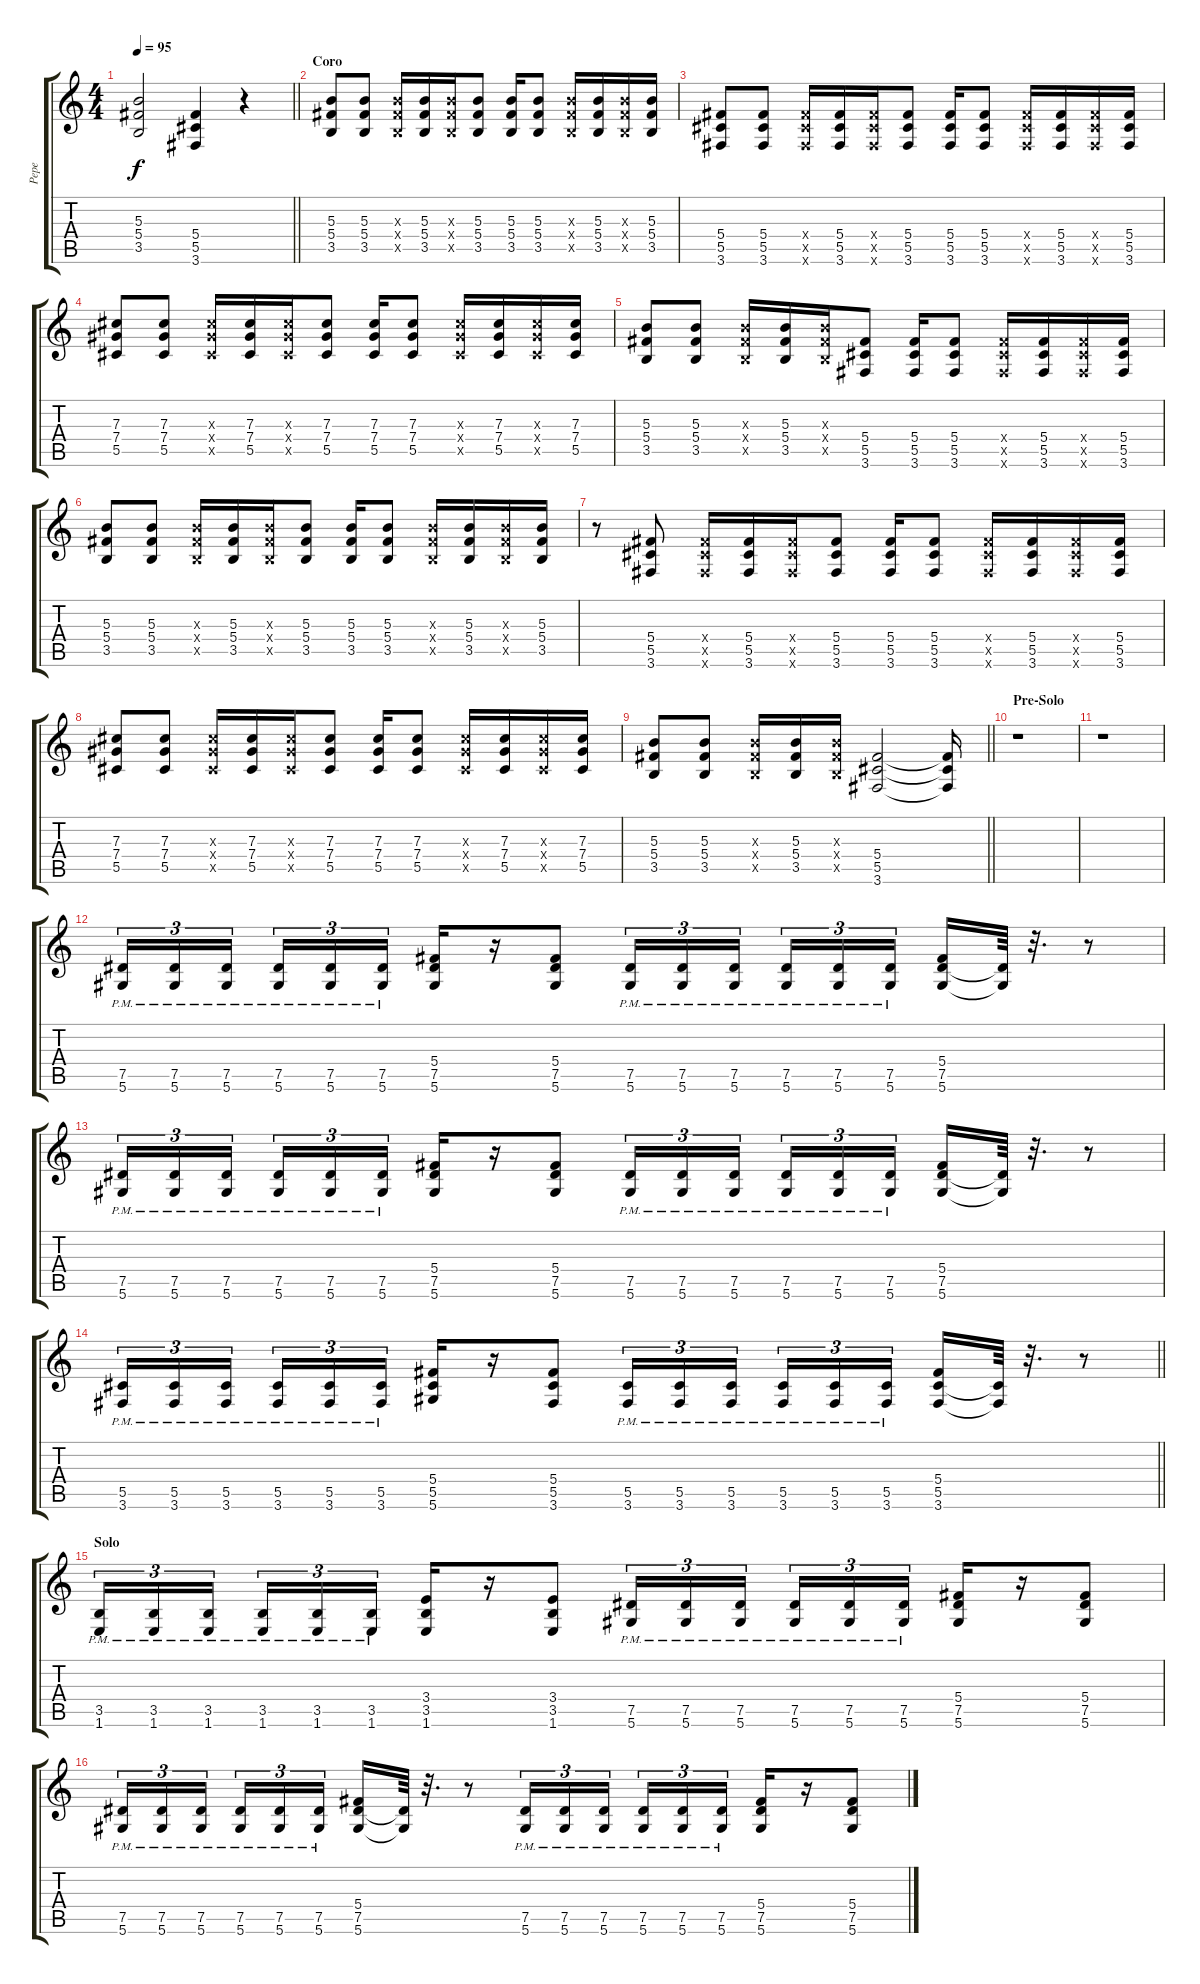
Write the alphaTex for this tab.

\track ("Pepe" "Pepe") {instrument distortionguitar}
\staff {score tabs}
\tuning (Eb4 Bb3 Gb3 Db3 Ab2 Eb2) {hide}
\ts (4 4)
\tempo 95
\clef g2
\barLineRight lightlight
\ks c
(5.3 5.4 3.5).2{dy f} (5.4 5.5 3.6).4 r.4 |
\section ("" "Coro")
(5.3 5.4 3.5).8 (5.3 5.4 3.5).8 (5.3{x} 5.4{x} 3.5{x}).16 (5.3 5.4 3.5).16 (5.3{x} 5.4{x} 3.5{x}).16 (5.3 5.4 3.5).8 (5.3 5.4 3.5).16 (5.3 5.4 3.5).8 (5.3{x} 5.4{x} 3.5{x}).16 (5.3 5.4 3.5).16 (5.3{x} 5.4{x} 3.5{x}).16 (5.3 5.4 3.5).16 |
(5.4 5.5 3.6).8 (5.4 5.5 3.6).8 (5.4{x} 5.5{x} 3.6{x}).16 (5.4 5.5 3.6).16 (5.4{x} 5.5{x} 3.6{x}).16 (5.4 5.5 3.6).8 (5.4 5.5 3.6).16 (5.4 5.5 3.6).8 (5.4{x} 5.5{x} 3.6{x}).16 (5.4 5.5 3.6).16 (5.4{x} 5.5{x} 3.6{x}).16 (5.4 5.5 3.6).16 |
(7.3 7.4 5.5).8 (7.3 7.4 5.5).8 (7.3{x} 7.4{x} 5.5{x}).16 (7.3 7.4 5.5).16 (7.3{x} 7.4{x} 5.5{x}).16 (7.3 7.4 5.5).8 (7.3 7.4 5.5).16 (7.3 7.4 5.5).8 (7.3{x} 7.4{x} 5.5{x}).16 (7.3 7.4 5.5).16 (7.3{x} 7.4{x} 5.5{x}).16 (7.3 7.4 5.5).16 |
(5.3 5.4 3.5).8 (5.3 5.4 3.5).8 (5.3{x} 5.4{x} 3.5{x}).16 (5.3 5.4 3.5).16 (5.3{x} 5.4{x} 3.5{x}).16 (5.4 5.5 3.6).8 (5.4 5.5 3.6).16 (5.4 5.5 3.6).8 (5.4{x} 5.5{x} 3.6{x}).16 (5.4 5.5 3.6).16 (5.4{x} 5.5{x} 3.6{x}).16 (5.4 5.5 3.6).16 |
(5.3 5.4 3.5).8 (5.3 5.4 3.5).8 (5.3{x} 5.4{x} 3.5{x}).16 (5.3 5.4 3.5).16 (5.3{x} 5.4{x} 3.5{x}).16 (5.3 5.4 3.5).8 (5.3 5.4 3.5).16 (5.3 5.4 3.5).8 (5.3{x} 5.4{x} 3.5{x}).16 (5.3 5.4 3.5).16 (5.3{x} 5.4{x} 3.5{x}).16 (5.3 5.4 3.5).16 |
r.8 (5.4 5.5 3.6).8 (5.4{x} 5.5{x} 3.6{x}).16 (5.4 5.5 3.6).16 (5.4{x} 5.5{x} 3.6{x}).16 (5.4 5.5 3.6).8 (5.4 5.5 3.6).16 (5.4 5.5 3.6).8 (5.4{x} 5.5{x} 3.6{x}).16 (5.4 5.5 3.6).16 (5.4{x} 5.5{x} 3.6{x}).16 (5.4 5.5 3.6).16 |
(7.3 7.4 5.5).8 (7.3 7.4 5.5).8 (7.3{x} 7.4{x} 5.5{x}).16 (7.3 7.4 5.5).16 (7.3{x} 7.4{x} 5.5{x}).16 (7.3 7.4 5.5).8 (7.3 7.4 5.5).16 (7.3 7.4 5.5).8 (7.3{x} 7.4{x} 5.5{x}).16 (7.3 7.4 5.5).16 (7.3{x} 7.4{x} 5.5{x}).16 (7.3 7.4 5.5).16 |
\barLineRight lightlight
(5.3 5.4 3.5).8 (5.3 5.4 3.5).8 (5.3{x} 5.4{x} 3.5{x}).16 (5.3 5.4 3.5).16 (5.3{x} 5.4{x} 3.5{x}).16 (5.4 5.5 3.6).2 (5.4{t} 5.5{t} 3.6{t}).16 |
\section ("" "Pre-Solo")
r.1 |
r.1 |
(7.5{pm} 5.6{pm}).16{tu (3 2)} (7.5{pm} 5.6{pm}).16{tu (3 2)} (7.5{pm} 5.6{pm}).16{tu (3 2)} (7.5{pm} 5.6{pm}).16{tu (3 2)} (7.5{pm} 5.6{pm}).16{tu (3 2)} (7.5{pm} 5.6{pm}).16{tu (3 2)} (5.4 7.5 5.6).16 r.16 (5.4 7.5 5.6).8 (7.5{pm} 5.6{pm}).16{tu (3 2)} (7.5{pm} 5.6{pm}).16{tu (3 2)} (7.5{pm} 5.6{pm}).16{tu (3 2)} (7.5{pm} 5.6{pm}).16{tu (3 2)} (7.5{pm} 5.6{pm}).16{tu (3 2)} (7.5{pm} 5.6{pm}).16{tu (3 2)} (5.4 7.5 5.6).16 (7.5{t} 5.6{t}).64 r.32{d} r.8 |
(7.5{pm} 5.6{pm}).16{tu (3 2)} (7.5{pm} 5.6{pm}).16{tu (3 2)} (7.5{pm} 5.6{pm}).16{tu (3 2)} (7.5{pm} 5.6{pm}).16{tu (3 2)} (7.5{pm} 5.6{pm}).16{tu (3 2)} (7.5{pm} 5.6{pm}).16{tu (3 2)} (5.4 7.5 5.6).16 r.16 (5.4 7.5 5.6).8 (7.5{pm} 5.6{pm}).16{tu (3 2)} (7.5{pm} 5.6{pm}).16{tu (3 2)} (7.5{pm} 5.6{pm}).16{tu (3 2)} (7.5{pm} 5.6{pm}).16{tu (3 2)} (7.5{pm} 5.6{pm}).16{tu (3 2)} (7.5{pm} 5.6{pm}).16{tu (3 2)} (5.4 7.5 5.6).16 (7.5{t} 5.6{t}).64 r.32{d} r.8 |
\barLineRight lightlight
(5.5{pm} 3.6{pm}).16{tu (3 2)} (5.5{pm} 3.6{pm}).16{tu (3 2)} (5.5{pm} 3.6{pm}).16{tu (3 2)} (5.5{pm} 3.6{pm}).16{tu (3 2)} (5.5{pm} 3.6{pm}).16{tu (3 2)} (5.5{pm} 3.6{pm}).16{tu (3 2)} (5.4 5.5 5.6).16 r.16 (5.4 5.5 3.6).8 (5.5{pm} 3.6{pm}).16{tu (3 2)} (5.5{pm} 3.6{pm}).16{tu (3 2)} (5.5{pm} 3.6{pm}).16{tu (3 2)} (5.5{pm} 3.6{pm}).16{tu (3 2)} (5.5{pm} 3.6{pm}).16{tu (3 2)} (5.5{pm} 3.6{pm}).16{tu (3 2)} (5.4 5.5 3.6).16 (5.5{t} 3.6{t}).64 r.32{d} r.8 |
\section ("" "Solo")
(3.5{pm} 1.6{pm}).16{tu (3 2)} (3.5{pm} 1.6{pm}).16{tu (3 2)} (3.5{pm} 1.6{pm}).16{tu (3 2)} (3.5{pm} 1.6{pm}).16{tu (3 2)} (3.5{pm} 1.6{pm}).16{tu (3 2)} (3.5{pm} 1.6{pm}).16{tu (3 2)} (3.4 3.5 1.6).16 r.16 (3.4 3.5 1.6).8 (7.5{pm} 5.6{pm}).16{tu (3 2)} (7.5{pm} 5.6{pm}).16{tu (3 2)} (7.5{pm} 5.6{pm}).16{tu (3 2)} (7.5{pm} 5.6{pm}).16{tu (3 2)} (7.5{pm} 5.6{pm}).16{tu (3 2)} (7.5{pm} 5.6{pm}).16{tu (3 2)} (5.4 7.5 5.6).16 r.16 (5.4 7.5 5.6).8 |
(7.5{pm} 5.6{pm}).16{tu (3 2)} (7.5{pm} 5.6{pm}).16{tu (3 2)} (7.5{pm} 5.6{pm}).16{tu (3 2)} (7.5{pm} 5.6{pm}).16{tu (3 2)} (7.5{pm} 5.6{pm}).16{tu (3 2)} (7.5{pm} 5.6{pm}).16{tu (3 2)} (5.4 7.5 5.6).16 (7.5{t} 5.6{t}).64 r.32{d} r.8 (7.5{pm} 5.6{pm}).16{tu (3 2)} (7.5{pm} 5.6{pm}).16{tu (3 2)} (7.5{pm} 5.6{pm}).16{tu (3 2)} (7.5{pm} 5.6{pm}).16{tu (3 2)} (7.5{pm} 5.6{pm}).16{tu (3 2)} (7.5{pm} 5.6{pm}).16{tu (3 2)} (5.4 7.5 5.6).16 r.16 (5.4 7.5 5.6).8
